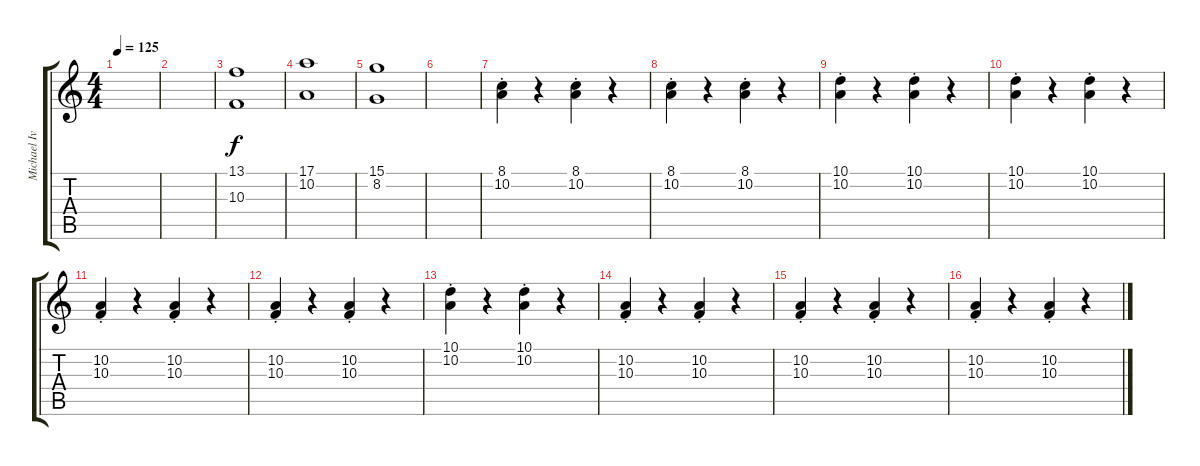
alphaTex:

\track ("Michael Ivans/Steven Drozd (Misc)" "Michael Iv") {instrument pad7halo}
\staff {score tabs}
\tuning (E4 B3 G3 D3 A2 E2) {hide}
\ts (4 4)
\tempo 125
\clef g2
\ks c
|
|
(13.1 10.3).1{balance 1 instrument tubularbells} |
(17.1 10.2).1{balance 1 instrument tubularbells} |
(15.1 8.2).1{balance 1 instrument tubularbells} |
|
(8.1{st} 10.2{st}).4{instrument choiraahs} r.4 (8.1{st} 10.2{st}).4 r.4 |
(8.1{st} 10.2{st}).4 r.4 (8.1{st} 10.2{st}).4 r.4 |
(10.1{st} 10.2{st}).4 r.4 (10.1{st} 10.2{st}).4 r.4 |
(10.1{st} 10.2{st}).4 r.4 (10.1{st} 10.2{st}).4 r.4 |
(10.2{st} 10.3{st}).4 r.4 (10.2{st} 10.3{st}).4 r.4 |
(10.2{st} 10.3{st}).4 r.4 (10.2{st} 10.3{st}).4 r.4 |
(10.1{st} 10.2{st}).4 r.4 (10.1{st} 10.2{st}).4 r.4 |
(10.2{st} 10.3{st}).4 r.4 (10.2{st} 10.3{st}).4 r.4 |
(10.2{st} 10.3{st}).4 r.4 (10.2{st} 10.3{st}).4 r.4 |
(10.2{st} 10.3{st}).4 r.4 (10.2{st} 10.3{st}).4 r.4
